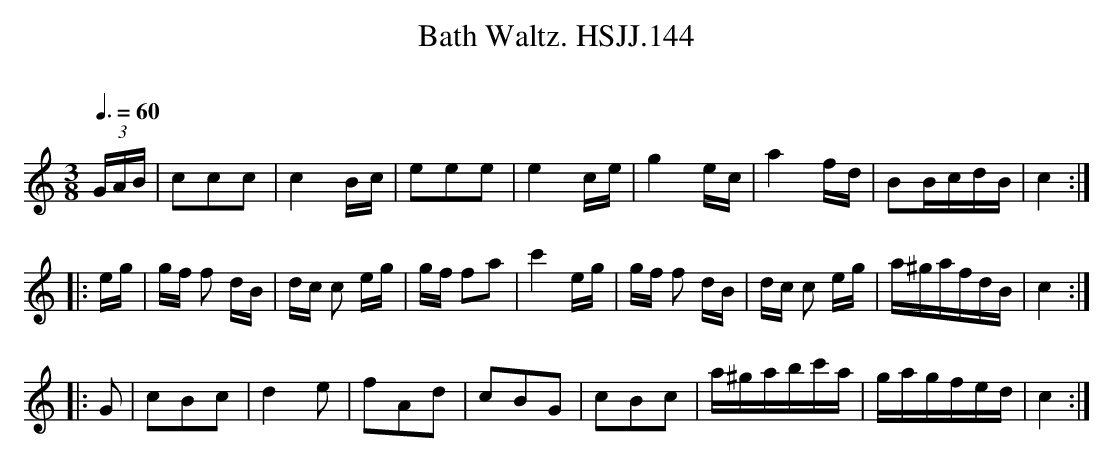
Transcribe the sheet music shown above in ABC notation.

X:1
T:Bath Waltz. HSJJ.144
M:3/8
L:1/16
Q:3/8=60
O:
K:C
(3GAB|c2c2c2|c4Bc|e2e2e2|e4ce|g4ec|a4fd|B2BcdB|c4:|
|:eg|gf f2 dB|dc c2 eg|gf f2a2|c'4eg|gf f2 dB|dc c2 eg|a^gafdB|c4:|
|:G2|c2B2c2|d4e2|f2A2d2|c2B2G2|c2B2c2|a^gabc'a|gagfed|c4:|
